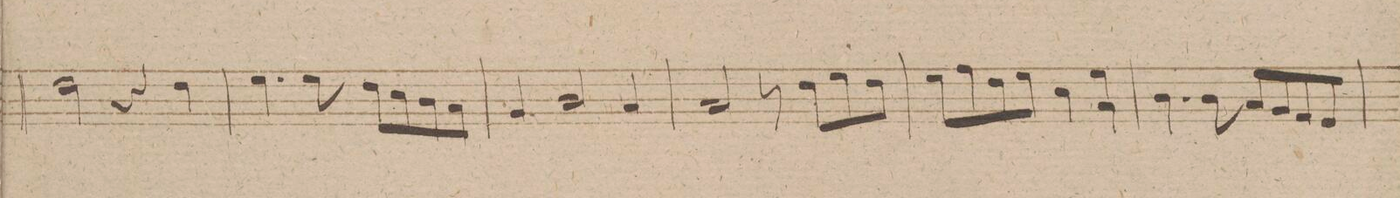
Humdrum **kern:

**kern	**dynam
*I"Viola.	*
*clefC3	*
*k[f#c#g#d#]	*
*met(c)	*
*M4/4	*
2e\	.
4r	.
4e\	.
=218	=218
4.f#\	.
8f#\	.
8e\L	.
8d#\	.
8c#\	.
8B\J	.
=219	=219
4A/	.
2c#/	.
4B/	.
=220	=220
2B/	.
8r	.
8e\L	.
8f#\	.
8e\J	.
=221	=221
8f#\L	.
8g#\	.
8e\	.
8f#\J	.
4d#\	.
4f#\ 4B\	.
=222	=222
4.c#\	.
8c#\	.
8B/L	.
8A/	.
8G#/	.
8F#/J	.
=223	=223
*-	*-
